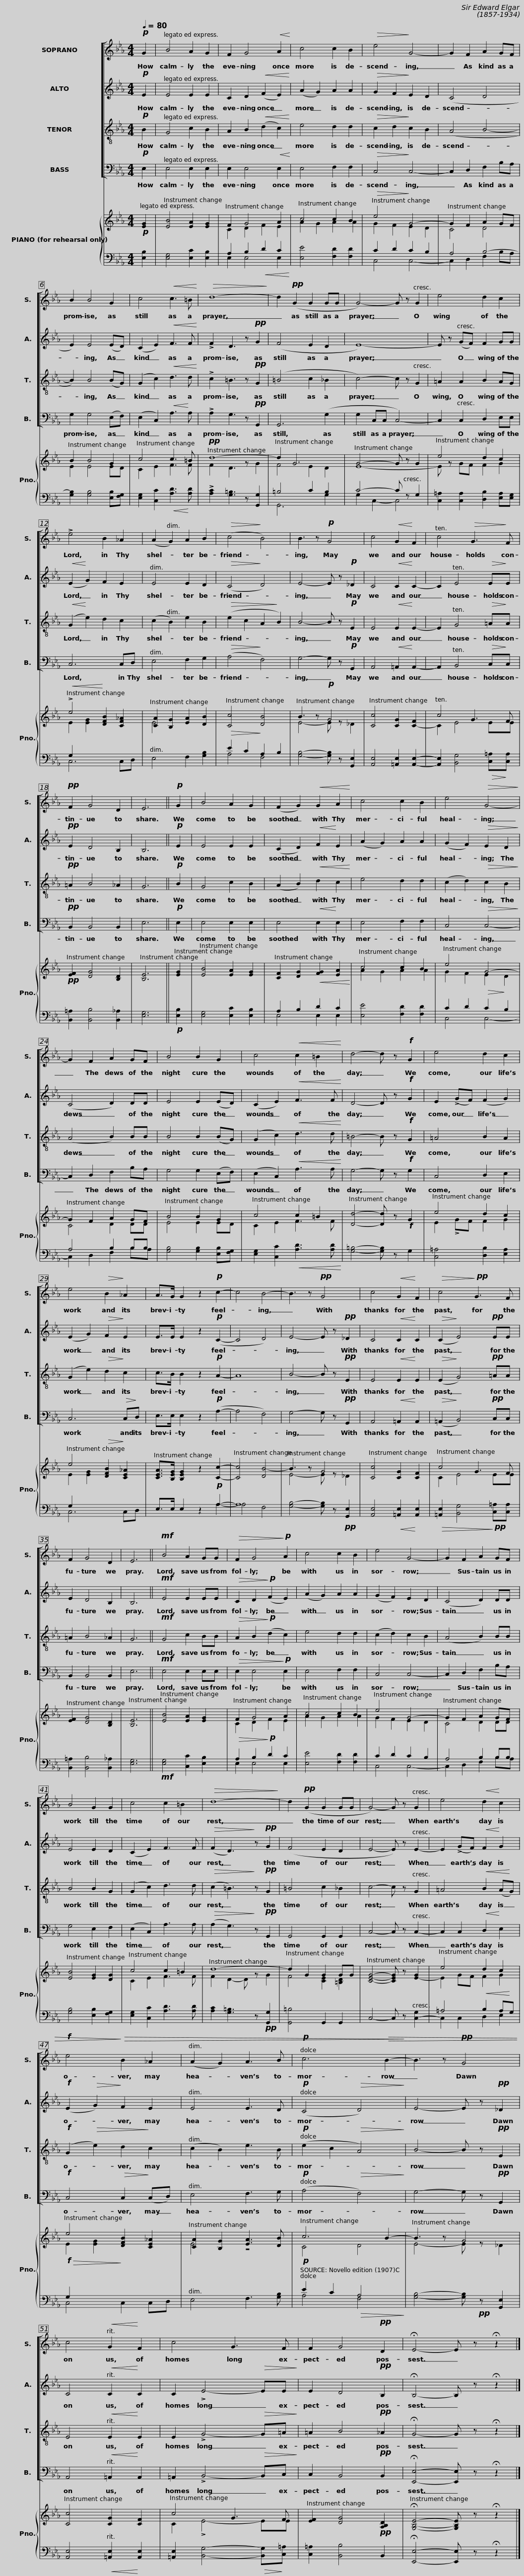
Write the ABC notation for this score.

X:1
%%score [ 1 2 3 4 ] { ( 5 7 9 ) | ( 6 8 ) }
L:1/8
Q:1/4=80
M:4/4
I:linebreak $
K:Eb
V:1 treble
V:2 treble
V:3 treble-8 transpose=-12
V:4 bass
V:5 treble
V:7 treble
V:9 treble
V:6 bass
V:8 bass
V:1
!p! G2 | B4 A2 G2 | F2 G4!<(! A2!<)! | c4 c2 B2 |!>(! e4!>)! G4- | %5
 G2 F2 A2 GF |$ B2 B4 G2 | c4!<(! c3 =B!<)! |!>(! d8-!>)! | d2!pp! (G2 G2 GG | %10
 G4-) G z G2 |$ e4 d2 c2 | !>!e4 B2 _A2 | (A2 G2) A2 B2 |!>(! (c4!>)! B4) | %15
 B3 z!p! G4 |$ c4!<(! G2!<)! F2 | c4!>(! G3!>)! F |!pp! F2 G4 D2 | E6 ||$ %20
!p! G2 | B4 A2 G2 | (F2 G2)!<(! G2 A2!<)! | c4 c2 B2 | e4!>(! G4-!>)! | %25
 G2 F2 A2 GF | B4 B2 G2 |$ c4!<(! c2 =B2!<)! | d4- d z!f! G2 | e4 d2 c2 | %30
 e4!>(! B2!>)! _A2 | A>G G2 z2!p! c2- |$ c4 B4- | B3 z!pp! G4 | c4!<(! G2!<)! F2 | %35
!>(! c4!>)!!pp! G3 F | F2 G4 D2 | E6 ||$!mf! B4 A2 GG |!>(! F2 G4!>)!!p! A2 | %40
 c4 c2 B2 | e4 G4- | G2 F2 A2 GF | B4 G2 G2 |$ c4 c2 =B2 |$ %45
!>(! d8-!>)! | d2!pp! (G2 G2 GG | G4-) G z G2 | e4!<(! d2!<)! c2 |!f! e4!>)!!>(! B2 _A2 | %50
 (A2 G2) A3 B |$!p! c6!>(! B2-!>)! | B3 z!pp! G4 | c4!<(! G2!<)! F2 | c4 G3 F | %55
 F2 G4!pp! D2 | !fermata!E4- E z !fermata!z2 |] %57
V:2
!p! E2 | E4 E2 E2 | C2 D2!<(! (F2 E2)!<)! | (A2 G2) A2 A2 |!>(! G2 F2!>)! E2 D2 | %5
 (C4 D4 |$ E2) E4 (ED) | (C2 E2)!<(! F3 F!<)! | !>!F2 D3 z!pp! G2 | (F4 E2 D2 | %10
 E8-) |$ E z (GF) F2 GG |!<(! (E2!<)! G2) F2 E2 | E4 E2 D2 |!>(! (C4!>)! D4) | %15
 E4- E z!p! _D2 |$ C4!<(! C2!<)! C2- | C2 E4!>(! E!>)!E |!pp! E2 D4 B,2 | B,6 ||$ %20
!p! E2 | E4 E2 E2 | (C2 D2)!<(! F2!<)! E2 | (A2 G2) A2 A2 | (G2 F2)!>(! E2 D2!>)! | %25
 (C4 D2) DD | E4 E2 (ED) |$ (C2 E2)!<(! F3 F!<)! | D4- D z!f! G2 | E2 (!>!GF) (F2 G2) | %30
 (E2 G2)!>(! F2!>)! E2 | E>E E2 z2!p! (C2- |$ C4 D4) | E4- E z!pp! _D2 | C4!<(! C2!<)! C2 | %35
!>(! (C2!>)! E4)!pp! EE | E2 D4 B,2 | B,6 ||$!mf! E4 E2 EE |!>(! C2 D2!>)!!p! (F2 E2) | %40
 (A2 G2) A2 A2 | (G2 F2) E2 D2 | (C4 D2) DD | E4 E2 D2 |$ (C2 E2) F3 F |$ %45
!>(! (F2 D3)!>)! z!pp! G2 | (F4 E2 D2 | E4- E) z E2- | E2 (!>!GF)!<(! F2!<)! G2 |!f! (E2!>(! G2)!>)! F2 E2 | %50
 E4 E3 D |$!p! (C4!>(! D4)!>)! | E4- E z!pp! _D2 | C4!<(! C2!<)! C2 | C2 !>!E4-!>(! EE!>)! | %55
 E2 D4!pp! B,2 | !fermata!B,4- B, z !fermata!z2 |] %57
V:3
!p! B2 | G4 c2 B2 | A2 B2!<(! (d2 c2)!<)! | e4 d2 d2 |!>(! c2 d2!>)! c2 B2 | %5
 (A4 B4- |$ B2) B4 (BG) | (G2 c2)!<(! d3 d!<)! | !>!c2 =B3 z!pp! G2 | (=B4 c2 _B2 | %10
 c4-) c z G2 |$ =A2 A2 B2 AG |!<(! (G2!<)! e2) d2 c2 | (c2 B2) e2 B2 |!>(! (e2 c2 A2!>)! B2) | %15
 B4- B z!p! E2 |$ E4!<(! E2!<)! E2- | E2 G4!>(! =A!>)!A |!pp! =A2 B4 _A2 | G6 ||$ %20
!p! B2 | G4 c2 B2 | (A2 B2)!<(! d2 c2!<)! | e4 d2 d2 | (c2 d2)!>(! c2 B2!>)! | %25
 (A4 B2) BB | B4 B2 (BG) |$ (G2 c2)!<(! d3 d!<)! | =B4- B z!f! G2 | =A4 B2 A2 | %30
 (G2 e2)!>(! d2!>)! c2 | c>B B2 z2!p! A2- |$ A8 | B4- B z!pp! E2 | E4!<(! E2!<)! E2 | %35
!>(! (E2!>)! G4)!pp! =AA | =A2 B4 _A2 | G6 ||$!mf! G4 c2 BB |!>(! A2 B2!>)!!p! (d2 c2) | %40
 e4 d2 d2 | (c2 d2) c2 B2 | (A4 B2) BB | B4 B2 G2 |$ (G2 c2) d3 d |$ %45
!>(! (c2 =B3)!>)! z!pp! G2 | =B4 c2 _B2 | c4- c z G2 | =A4!<(! B2 (A!<)!G) |!f! (G2!>(! e2) d2!>)! c2 | %50
 (c2 B2) e3 B |$!p! (e2 c2!>(! A4)!>)! | B4- B z!pp! E2 | E4!<(! E2!<)! E2 | E2 !>!G4-!>(! G=A!>)! | %55
 =A2 B4!pp! _A2 | !fermata!G4- G z !fermata!z2 |] %57
V:4
!p! E,2 | E,4 E,2 E,2 | E,2 E,4!<(! E,2!<)! | E,4 F,2 F,2 |!>(! C,4!>)! C,4- | %5
 C,2 D,2 F,2 B,A, |$ G,2 G,4 (E,F,) | (E,2 C,2)!<(! A,3!<)! A, | !>!A,2 G,3 z!pp! G,,2 | G,,6 (G,2 | %10
 G,2 C,C, C,4-) |$ C,2 C,2 D,2 E,E, | C,6 C,D, | E,4 F,2 G,2 |!>(! (A,4!>)! F,4) | %15
 G,4- G, z!p! G,,2 |$ A,,4!<(! =A,,2!<)! A,,2- | A,,2 B,,4!>(! C,!>)!C, |!pp! B,,2 B,,4 B,,2 | E,6 ||$ %20
!p! E,2 | E,4 E,2 E,2 | E,4!<(! E,2!<)! E,2 | E,4 F,2 F,2 | C,4!>(! C,4-!>)! | %25
 C,2 D,2 F,2 B,A, | G,4 G,2 (E,F,) |$ (E,2 C,2)!<(! A,3 A,!<)! | G,4- G, z!f! G,2 | C,4 D,2 E,2 | %30
 C,6!>(! C,!>)!D, | E,>E, E,2 z2!p! (A,2- |$ A,4 F,4) | G,4- G, z!pp! G,,2 | A,,4!<(! =A,,2!<)! A,,2 | %35
!>(! (=A,,2!>)! B,,4)!pp! C,C, | B,,2 B,,4 B,,2 | E,6 ||$!mf! E,4 E,2 E,E, |!>(! E,2 E,4!>)!!p! E,2 | %40
 E,4 F,2 F,2 | C,4 C,4- | C,2 D,2 F,2 B,A, | G,4 E,2 F,2 |$ (E,2 C,2) A,3 A, |$ %45
!>(! (A,2 G,3)!>)! z!pp! G,,2 | G,,4 G,,2 G,,2 | C,4- C, z C,2- | C,2 C,2!<(! D,2!<)! E,2 |!f! C,4!>(! C,2!>)! (C,D,) | %50
 E,4 F,3 G, |$!p! (A,4!>(! F,4)!>)! | G,4- G, z!pp! G,,2 | A,,4!<(! =A,,2!<)! A,,2 | =A,,2 !>!B,,4-!>(! B,,C,!>)! | %55
 C,2 B,,4!pp! B,,2 | !fermata![E,,E,]4- [E,,E,] z !fermata!z2 |] %57
V:5
!p! [EG]2 | [EB]4 [EA]2 [EG]2 | F2 G4 A2 | c4 c2 B2 |!>(! e4!>)! G4- | %5
 G2 F2 A2 GF |$ B2 B4 G2 | c4 c3 =B |!pp! d8- | d2 G6 | %10
 G4- G z G2 |$ e4 d2 c2 |!<(! !>!e4!<)! [DFB]2 [CF_A]2 | [CA]2 [B,G]2 [EA]2 [DB]2 |!>(! [Cc]4!>)! [DB]4 | %15
 B3 z!p! G4 |$ [Cc]4 [CG]2 [C-F]2 | c4 G3 F |!pp! [EF]2 [DG]4 [B,D]2 | [B,E]6 ||$ %20
 [EG]2 | [EB]4 [EA]2 [EG]2 | [CF]2 [DG]2!<(! [FG]2 [EA]2!<)! | c4 c2 B2 | e4 G4- | %25
 G2 F2 A2 GF | B4 B2 G2 |$ c4 c2 =B2 | [Dd]4- [Dd] z!f! G2 | e4 d2 c2 | %30
 e4!>(! [DFB]2!>)! [CE_A]2 | [CEA]>[B,EG] [B,EG]2 z2!p! [Cc]2- |$ [Cc]4 [DB-]4 | B3 z G4 | [Cc]4 [CG]2 [CF]2 | %35
 c4 G3 F | [EF]2 [DG]4 [B,D]2 | [B,E]6 ||$ [EB]4 [EA]2 [EG]2 | F2 G4 A2 | %40
 c4 c2 B2 | e4 G4- | G2 F2 A2 GF | [EB]4 [EG]2 [DG]2 |$ c4 c2 =B2 |$ %45
 d8- | d2 G2 G2 GG | [CEG]4- [CEG] z [E-G]2 | e4 d2 c2 | e4 [DFB]2 [CE_A]2 | %50
 [CA]2 [B,G]2 [EA]3 [DB] |$ c6 B2- | B3 z G4 | [Cc]4 [CG]2 [CF]2 | c4 G3 F | %55
 [EF]2 [DG]4!pp! [A,B,D]2 | !fermata![G,B,E]4- [G,B,E] z !fermata!z2 |] %57
V:6
 [E,B,]2 | [E,G,]4 [E,C]2 [E,B,]2 | A,2 B,2!<(! D2 C2!<)! | [E,E]4 [F,D]2 [F,D]2 | C2 D2 C2 B,2 | %5
 A,4 B,4- |$ [G,B,]2 [G,B,]4 [E,B,][F,G,] | [E,G,]2 [C,C]2!<(! [A,D]3!<)! [A,D] | !>![A,C]2 [G,=B,]3 z [G,,G,]2 | =B,4 C2 B,2 | %10
 C4- C z G,2 |$ [C,=A,]2 [C,A,]2 [D,B,]2 [E,A,][E,G,] | G,2 x2 x2 x x | E,4 F,2 [G,B,]2 | E2 C2 A,2 B,2 | %15
 [G,B,]4- [G,B,] z [G,,E,]2 |$ [A,,E,]4 [=A,,E,]2 [A,,E,]2- | [A,,E,]2 [B,,G,]4!>(! [C,=A,]!>)![C,A,] | [B,,=A,]2 [B,,B,]4 [B,,_A,]2 | [E,G,]6 ||$ %20
!p! [E,B,]2 | [E,G,]4 [E,C]2 [E,B,]2 | A,2 B,2 D2 C2 | [E,E]4 [F,D]2 [F,D]2 | C2 D2!>(! C2!>)! B,2 | %25
 A,4 B,2 B,B, | [G,B,]4 [G,B,]2 [E,B,][F,G,] |$ [E,G,]2 [C,C]2!<(! [A,D]3 [A,D]!<)! | [G,=B,]4- [G,B,] z G,2 | [C,=A,]4 [D,B,]2 [E,A,]2 | %30
 G,2 x2 x4 | E,>E, E,2 z2 A,2- |$ A,8 | [G,B,]4- [G,B,] z!pp! [G,,E,]2 | [A,,E,]4!<(! [=A,,E,]2!<)! [A,,E,]2 | %35
!>(! [=A,,E,]2 [B,,G,]4!>)!!pp! [C,=A,][C,A,] | [B,,=A,]2 [B,,B,]4 [B,,_A,]2 | [E,G,]6 ||$!mf! [E,G,]4 [C,C]2 [E,B,]2 |!>(! A,2 B,2!>)!!p! D2 C2 | %40
 [E,E]4 [F,D]2 [F,D]2 | C2 D2 C2 B,2 | A,4 B,2 B,B, | [G,B,]4 [E,B,]2 [F,G,]2 |$ [E,G,]2 [C,C]2 [A,D]3 [A,D] |$ %45
 [A,C]2 [G,=B,]3 z!pp! [G,,G,]2 | [G,,=B,]4 G,,2 G,,2 | C,4- C, z [C,-G,]2 | =A,4!<(! B,2 A,!<)!G, |!f!!>(! G,2 x2!>)! x4 | %50
 E,4 F,3 [G,B,] |$!p! E2 C2!>(! A,4!>)! | [G,B,]4- [G,B,]!pp! z [G,,E,]2 | [A,,E,]4!<(! [=A,,E,]2!<)! [A,,E,]2 | [=A,,E,]2 [B,,G,]4-!>(! [B,,G,]!>)![C,=A,] | %55
 [C,=A,]2 [B,,B,]4 B,,2 | !fermata![E,,E,]4- [E,,E,] z !fermata!z2 |] %57
V:7
 x2 | x8 | C2 D2 F2 E2 | A2 G2 A2 A2 | G2 F2 E2 D2 | %5
 C4 D4 |$ E2 E4 ED | C2 E2 F3 F | F2 D3 z G2 | F4 E2 D2 | %10
 E8- |$ E z GF F2 G2 | E2 [EG]2 x4 | x8 | x8 | %15
 E4- E z _D2 |$ x8 | C2 E4 EE | x8 | x6 ||$ %20
 x2 | x8 | x8 | A2 G2 A2 A2 | G2 F2 E2 D2 | %25
 C4 D2 DD | E4 E2 ED |$ C2 E2 F3 F | x8 | E2 !>!GF F2 G2 | %30
 E2 [EG]2 x4 | x8 |$ x8 | E4- E z _D2 | x8 | %35
 C2 E4 EE | x2 x6 | x6 ||$ x8 | C2 D2 F2 E2 | %40
 A2 G2 A2 A2 | G2 F2 E2 D2 | C4 D2 DD | x8 |$ C2 E2 F3 F |$ %45
 F2 D2- D z G2 | F4 [CE]2 [=B,D]2 | x8 | E2 GF F2 G2 | E2 [EG]2 x4 | %50
 E4 z4 |$ C4 D4 | E4- E z _D2 | x8 | C2 !>!E4- EE | %55
 x8 | x8 |] %57
V:8
 x2 | x8 | E,2 E,4 E,2 | x8 | C,4 C,4- | %5
 C,2 D,2 F,2 B,A, |$ x8 | x8 | x8 | G,,6 G,2 | %10
 G,2 C,2- C,4- |$ x8 | C,6 C,D, | x8 | A,4 F,4 | %15
 x8 |$ x8 | x8 | x8 | x6 ||$ %20
 x2 | x8 | E,4 E,2 E,2 | x8 | C,4 C,4- | %25
 C,2 D,2 F,2 B,A, | x8 |$ x8 | x8 | x8 | %30
 C,6 C,D, | x6 A,2- |$ A,4 F,4 | x8 | x8 | %35
 x8 | x8 | x6 ||$ x8 | E,2 E,4 E,2 | %40
 x8 | C,4 C,4- | C,2 D,2 F,2 B,A, | x8 |$ x8 |$ %45
 x8 | x8 | x8 | C,2 C,2 D,2 E,2 | C,4 C,2 C,D, | %50
 x8 |$ A,4 F,4 | x8 | x8 | x8 | %55
 x8 | x8 |] %57
V:9
 x2 | x8 | x8 | x8 | x8 | %5
 x8 |$ x8 | x8 | x8 | x8 | %10
 x8 |$ x8 | x8 | E4 x4 | x8 | %15
 x8 |$ x8 | x8 | x8 | x6 ||$ %20
 x2 | x8 | x8 | x8 | x8 | %25
 x8 | x8 |$ x8 | x8 | x8 | %30
 x8 | x8 |$ x8 | x8 | x8 | %35
 x8 | x8 | x6 ||$ x8 | x8 | %40
 x8 | x8 | x8 | x8 |$ x8 |$ %45
 x8 | x8 | x8 | x8 | x8 | %50
 x8 |$ x8 | x8 | x8 | x8 | %55
 x8 | x8 |] %57
